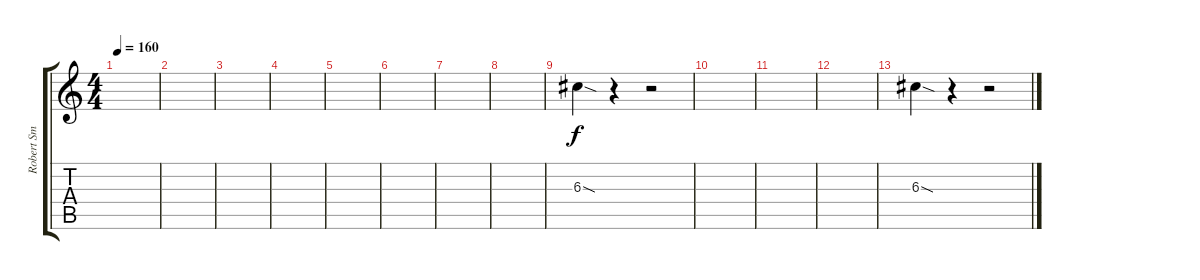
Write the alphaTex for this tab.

\track (" Robert Smith guitar" " Robert Sm") {instrument electricguitarclean}
\staff {score tabs}
\tuning (E4 B3 G3 D3 A2 E2) {hide}
\ts (4 4)
\section ("" "")
\tempo 160
\clef g2
\ks c
|
|
|
|
\section ("" "")
|
|
|
|
\section ("" "")
6.3{sod}.4 r.4 r.2 |
|
|
|
\section ("" "")
6.3{sod}.4 r.4 r.2
